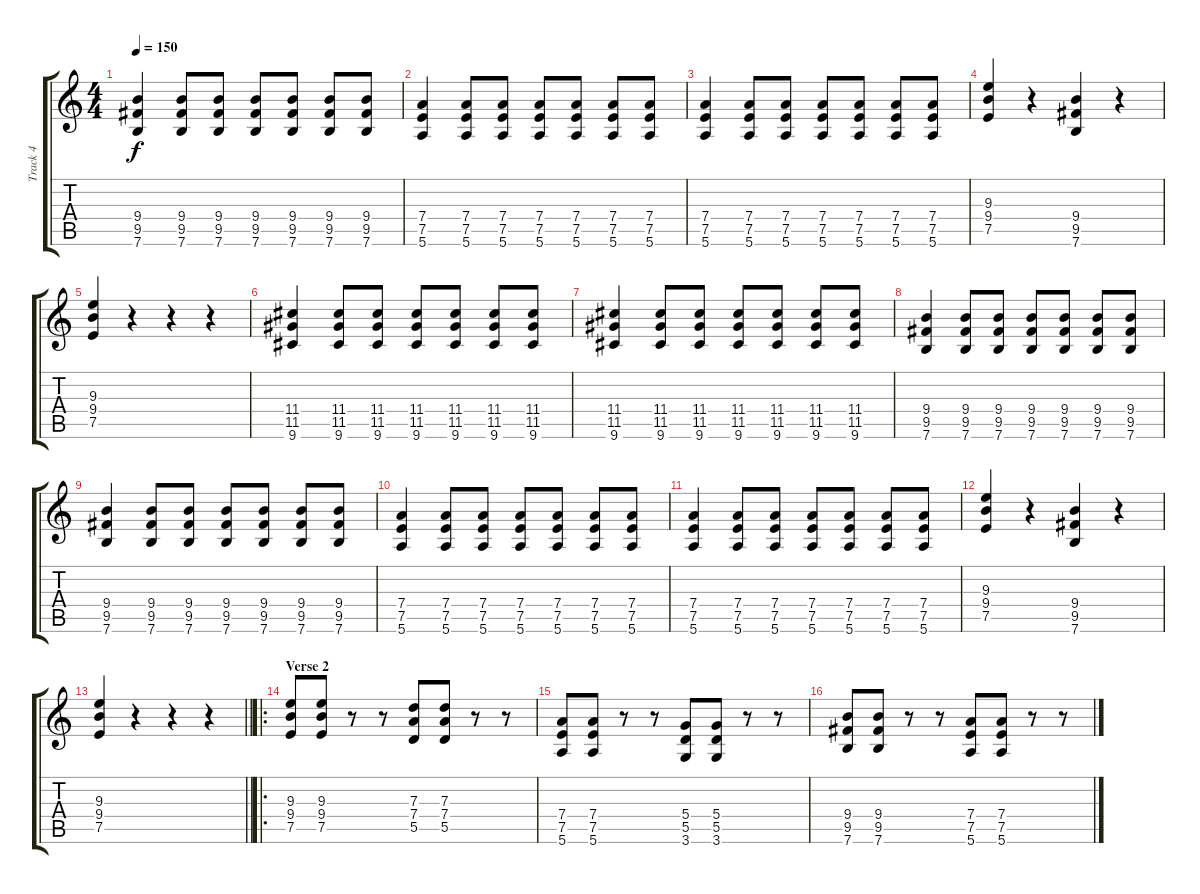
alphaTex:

\track ("Track 4" "Track 4") {instrument distortionguitar}
\staff {score tabs}
\tuning (E4 B3 G3 D3 A2 E2) {hide}
\ts (4 4)
\tempo 150
\clef g2
\ks c
(9.4 9.5 7.6).4{dy f} (9.4 9.5 7.6).8 (9.4 9.5 7.6).8 (9.4 9.5 7.6).8 (9.4 9.5 7.6).8 (9.4 9.5 7.6).8 (9.4 9.5 7.6).8 |
(7.4 7.5 5.6).4 (7.4 7.5 5.6).8 (7.4 7.5 5.6).8 (7.4 7.5 5.6).8 (7.4 7.5 5.6).8 (7.4 7.5 5.6).8 (7.4 7.5 5.6).8 |
(7.4 7.5 5.6).4 (7.4 7.5 5.6).8 (7.4 7.5 5.6).8 (7.4 7.5 5.6).8 (7.4 7.5 5.6).8 (7.4 7.5 5.6).8 (7.4 7.5 5.6).8 |
(9.3 9.4 7.5).4 r.4 (9.4 9.5 7.6).4 r.4 |
(9.3 9.4 7.5).4 r.4 r.4 r.4 |
(11.4 11.5 9.6).4 (11.4 11.5 9.6).8 (11.4 11.5 9.6).8 (11.4 11.5 9.6).8 (11.4 11.5 9.6).8 (11.4 11.5 9.6).8 (11.4 11.5 9.6).8 |
(11.4 11.5 9.6).4 (11.4 11.5 9.6).8 (11.4 11.5 9.6).8 (11.4 11.5 9.6).8 (11.4 11.5 9.6).8 (11.4 11.5 9.6).8 (11.4 11.5 9.6).8 |
(9.4 9.5 7.6).4 (9.4 9.5 7.6).8 (9.4 9.5 7.6).8 (9.4 9.5 7.6).8 (9.4 9.5 7.6).8 (9.4 9.5 7.6).8 (9.4 9.5 7.6).8 |
(9.4 9.5 7.6).4 (9.4 9.5 7.6).8 (9.4 9.5 7.6).8 (9.4 9.5 7.6).8 (9.4 9.5 7.6).8 (9.4 9.5 7.6).8 (9.4 9.5 7.6).8 |
(7.4 7.5 5.6).4 (7.4 7.5 5.6).8 (7.4 7.5 5.6).8 (7.4 7.5 5.6).8 (7.4 7.5 5.6).8 (7.4 7.5 5.6).8 (7.4 7.5 5.6).8 |
(7.4 7.5 5.6).4 (7.4 7.5 5.6).8 (7.4 7.5 5.6).8 (7.4 7.5 5.6).8 (7.4 7.5 5.6).8 (7.4 7.5 5.6).8 (7.4 7.5 5.6).8 |
(9.3 9.4 7.5).4 r.4 (9.4 9.5 7.6).4 r.4 |
\barLineRight lightlight
(9.3 9.4 7.5).4 r.4 r.4 r.4 |
\ro
\section ("" "Verse 2")
(9.3 9.4 7.5).8 (9.3 9.4 7.5).8 r.8 r.8 (7.3 7.4 5.5).8 (7.3 7.4 5.5).8 r.8 r.8 |
(7.4 7.5 5.6).8 (7.4 7.5 5.6).8 r.8 r.8 (5.4 5.5 3.6).8 (5.4 5.5 3.6).8 r.8 r.8 |
(9.4 9.5 7.6).8 (9.4 9.5 7.6).8 r.8 r.8 (7.4 7.5 5.6).8 (7.4 7.5 5.6).8 r.8 r.8
